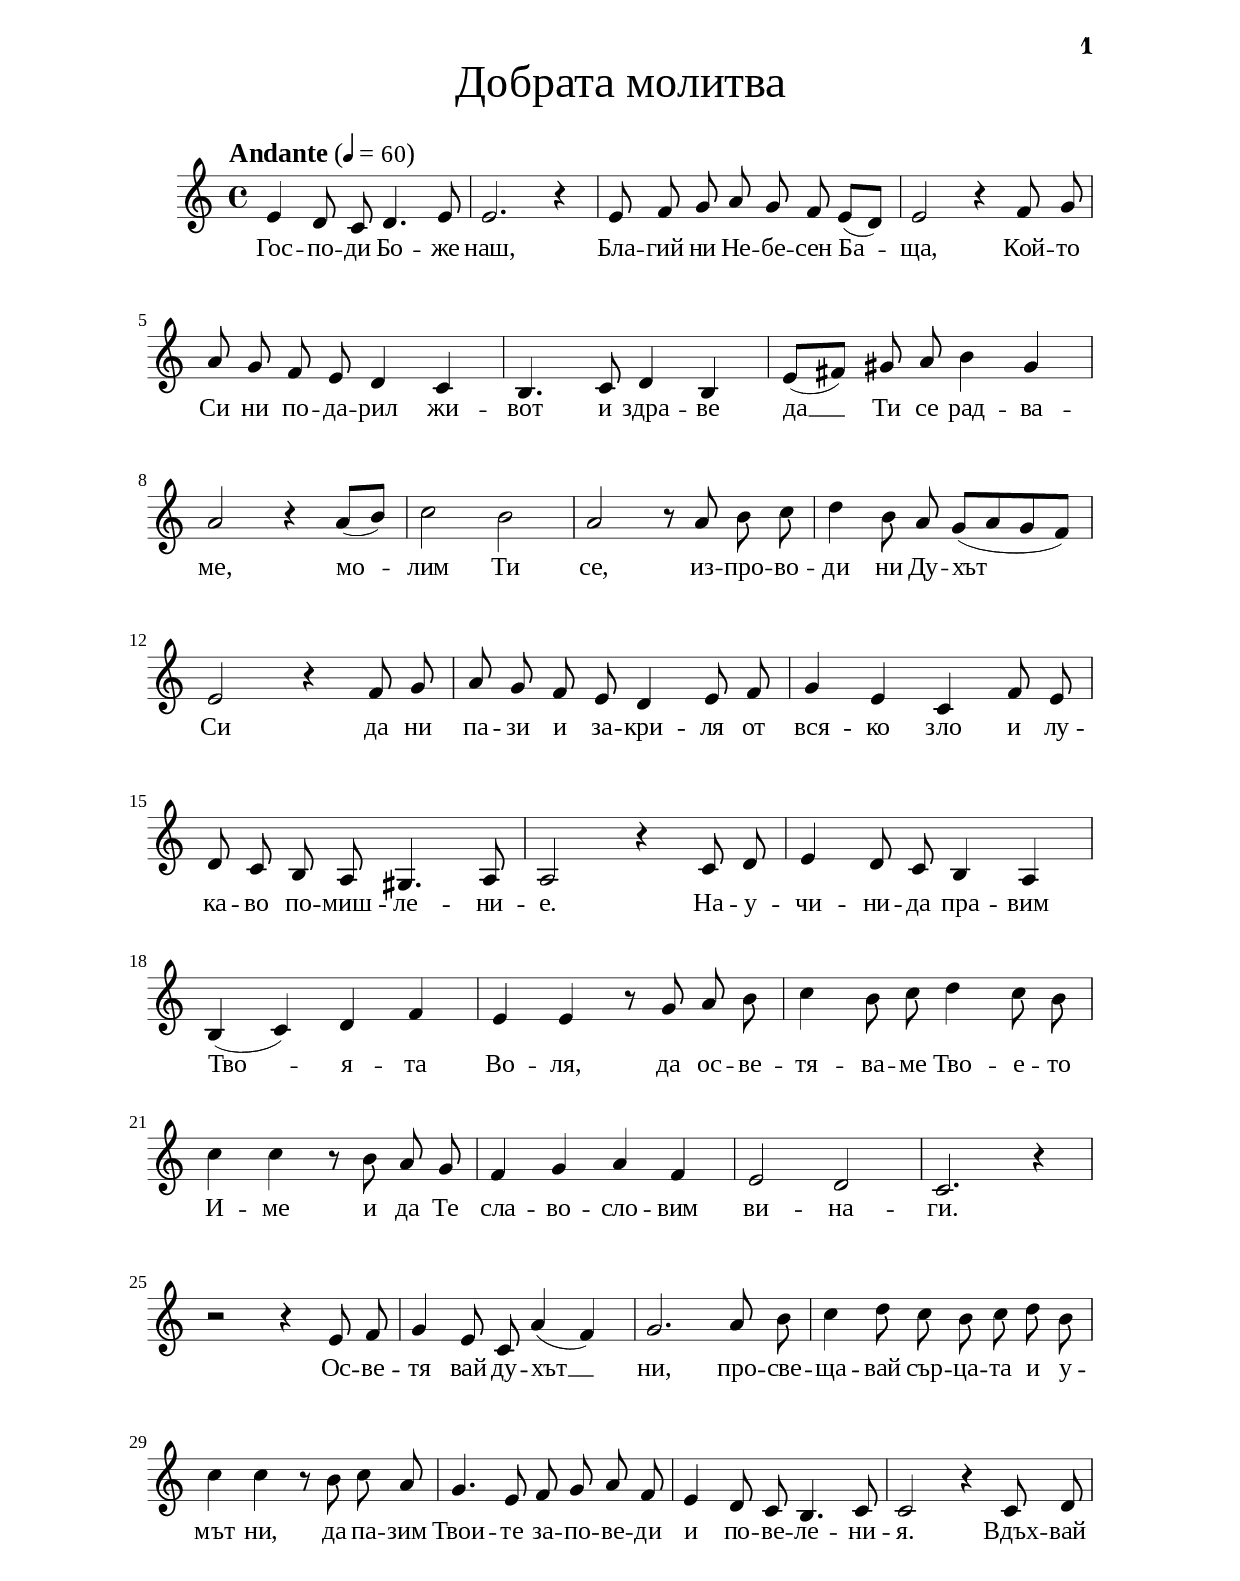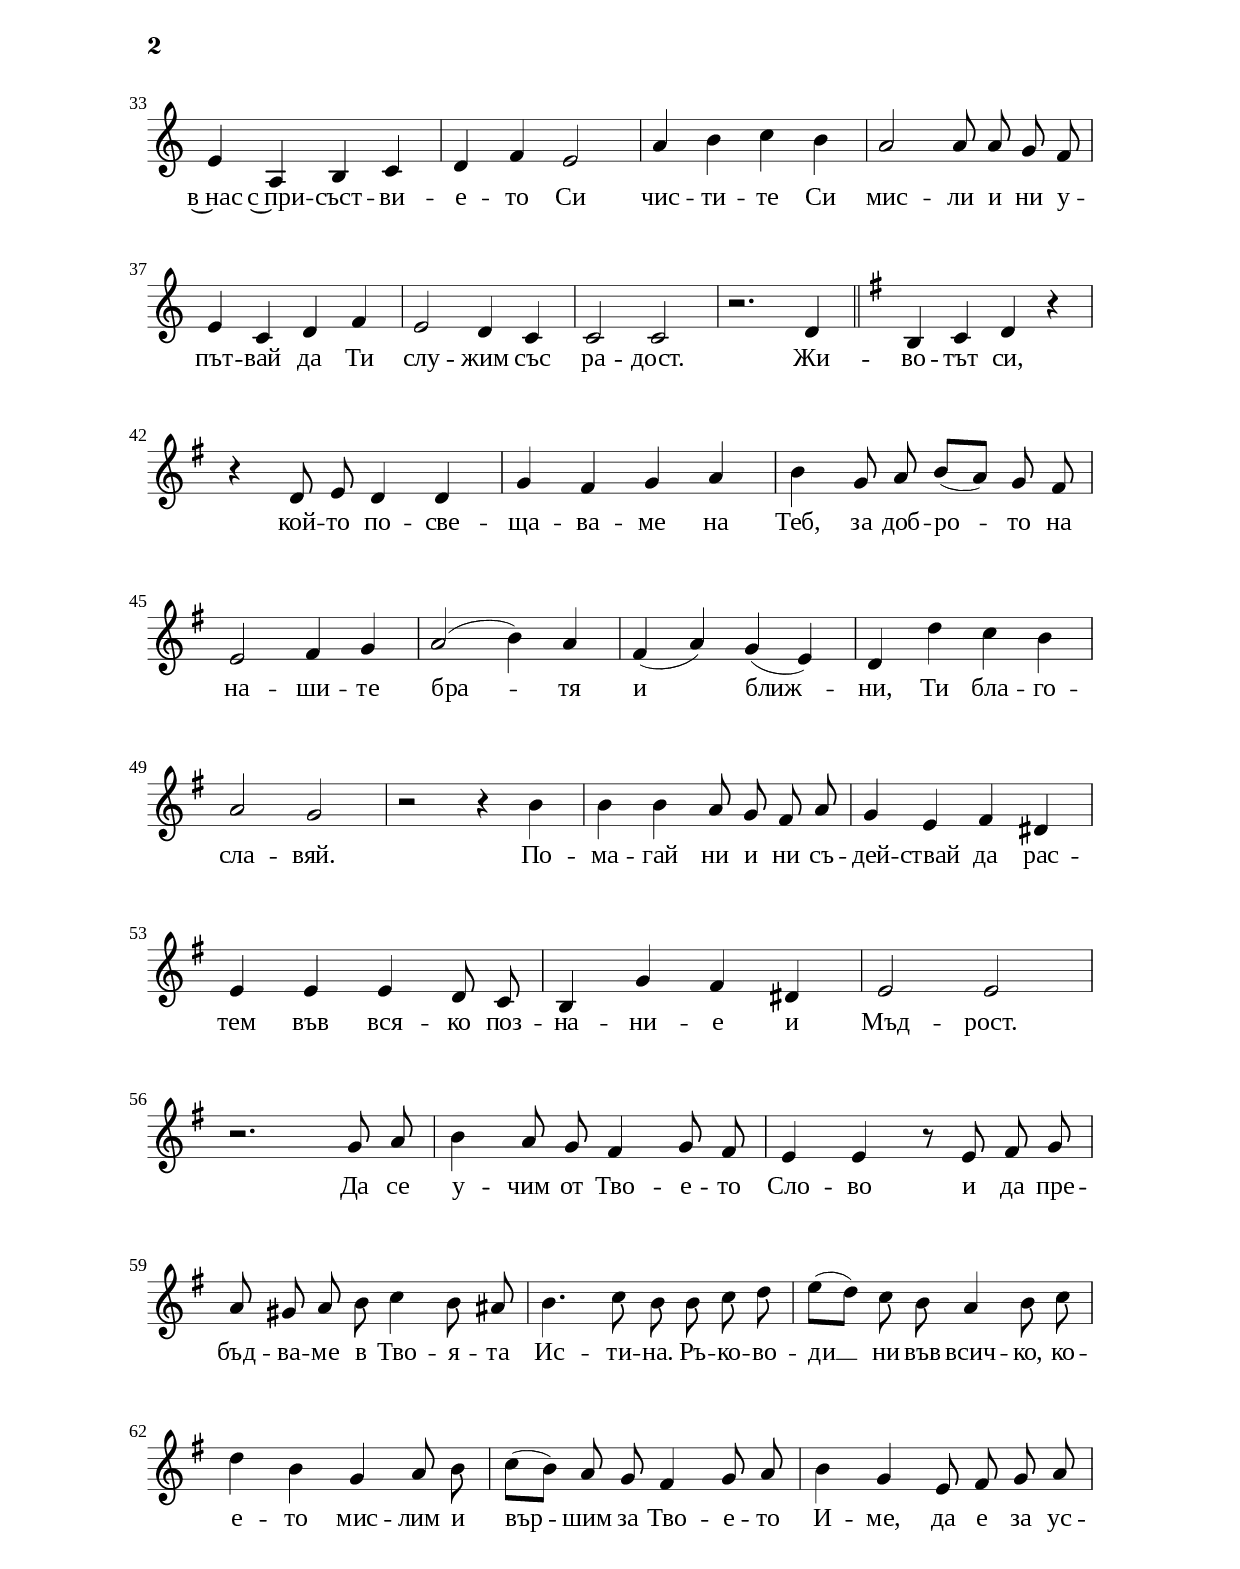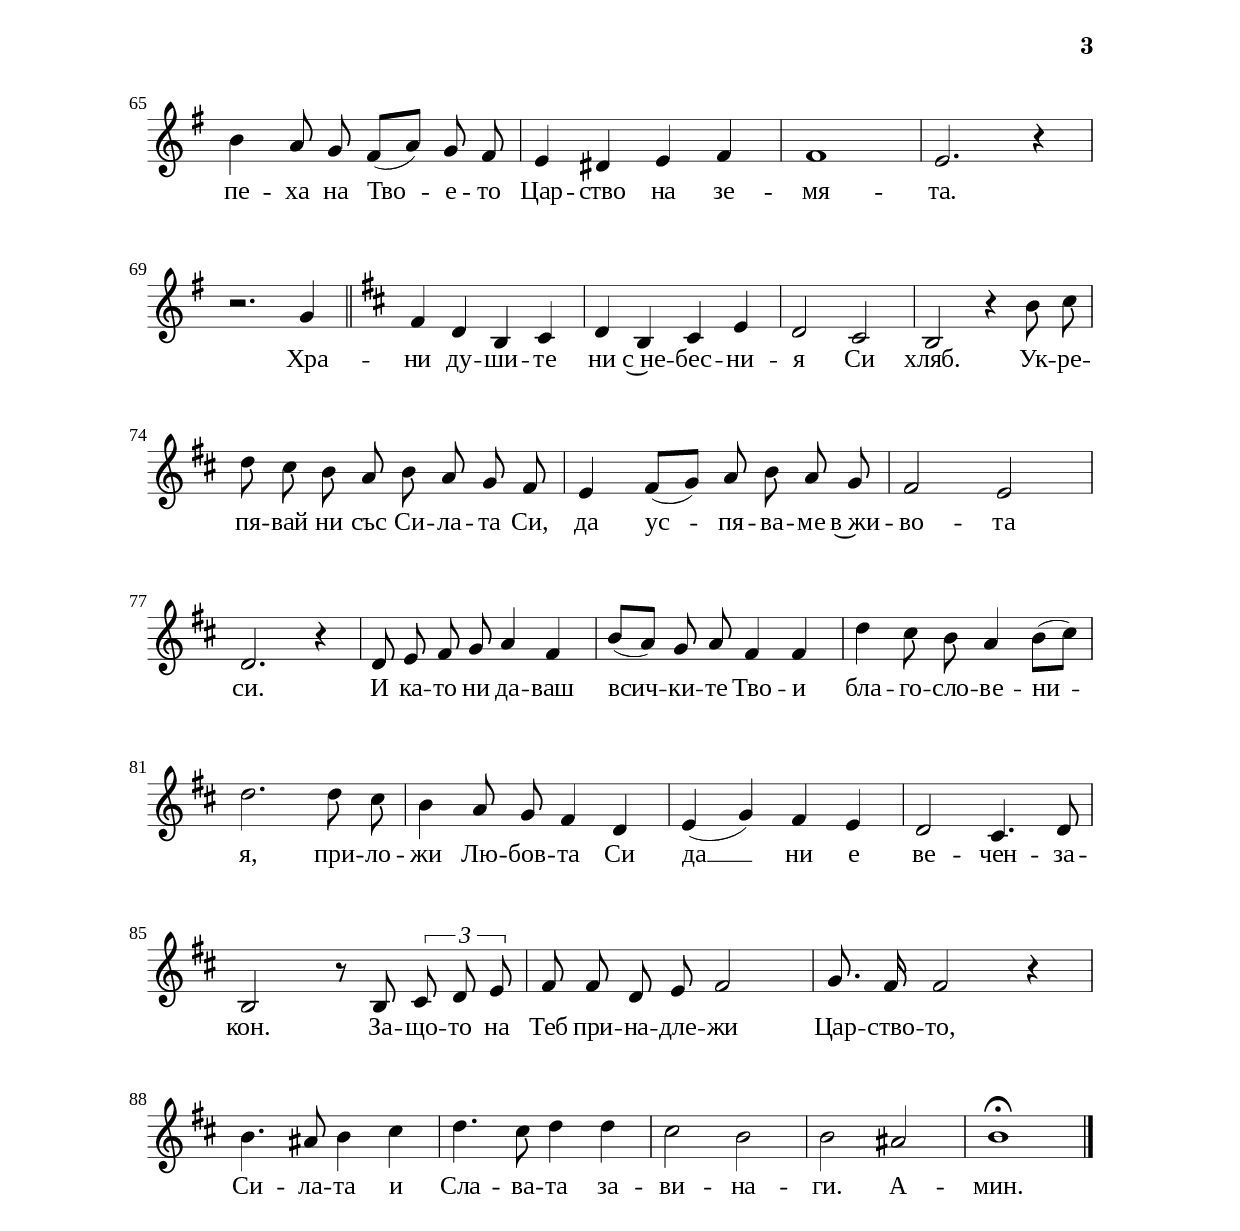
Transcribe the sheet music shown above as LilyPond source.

\version "2.24.4"

% include paper part and global functions
\include "include/globals.ily"

\bookpart {
  \label #'ref253
  \tocItem \markup "Добрата молитва "
  \include "include/bookpart-paper.ily"
  \score {
    \include "include/score-layout.ily"

    \new Voice  \absolute {
      \clef treble
      \key c \major
      \time 4/4
      \tempoFunc "Andante" 4 "60"
      \autoBeamOff
      e'4  d'8  c'8  d'4.
      e'8 | % 2
      e'2. r4 | % 3
      e'8  f'8  g'8  a'8  g'8
      f'8  e'8 ( [  d'8 ) ] | % 4
      e'2 r4  f'8  g'8 \break | % 5
      a'8  g'8  f'8  e'8  d'4
      c'4 | % 6
      b4.  c'8  d'4  b4 | % 7
      e'8 ( [  fis'8 ) ]  gis'8  a'8
      b'4  gis'4 | \break % 8
      a'2 r4  a'8 ( [  b'8 ) ] | % 9
      c''2  b'2 |
      a'2 r8  a'8  b'8  c''8 | % 11
      d''4  b'8  a'8  g'8 ( [  a'8
      g'8  f'8 ) ] | \break % 12
      e'2 r4  f'8  g'8 | % 13
      a'8  g'8  f'8  e'8  d'4
      e'8  f'8 | % 14
      g'4  e'4  c'4  f'8  e'8 | \break % 15
      d'8  c'8  b8  a8  gis4.
      a8 | % 16
      a2 r4  c'8  d'8 | % 17
      e'4  d'8  c'8  b4  a4 | \break % 18
      b4 (  c'4 )  d'4  f'4 | % 19
      e'4  e'4 r8  g'8  a'8  b'8 |

      c''4  b'8  c''8  d''4
      c''8  b'8 |  \break % 21
      c''4  c''4 r8  b'8  a'8
      g'8 | % 22
      f'4  g'4  a'4  f'4 | % 23
      e'2  d'2  | % 24
      c'2. r4 | \break % 25
      r2 r4  e'8  f'8 | % 26
      g'4  e'8  c'8  a'4 (  f'4 ) | % 27
      g'2.  a'8  b'8 | % 28
      c''4  d''8  c''8  b'8
      c''8  d''8  b'8 \break | % 29
      c''4  c''4 r8  b'8  c''8
      a'8 |
      g'4.  e'8  f'8  g'8  a'8
      f'8 | % 31
      e'4  d'8  c'8  b4.  c'8 | % 32
      c'2 r4  c'8  d'8 \break | % 33
      e'4  a4  b4  c'4 | % 34
      d'4  f'4  e'2 | % 35
      a'4  b'4  c''4  b'4 | % 36
      a'2  a'8  a'8  g'8  f'8 | \break % 37
      e'4  c'4  d'4  f'4  | % 38
      e'2  d'4  c'4 | % 39
      c'2  c'2 |
      r2.  d'4 \bar "||"
      \key g \major  b4  c'4  d'4 r4 |\break % 42
      r4  d'8  e'8  d'4  d'4 | % 43
      g'4  fis'4  g'4  a'4 | % 44
      b'4  g'8  a'8  b'8 ( [  a'8 )
      ]  g'8  fis'8 | \break % 45
      e'2  fis'4  g'4 |  % 46
      a'2 (  b'4 )  a'4 | % 47
      fis'4 (  a'4 )  g'4 (  e'4 ) | % 48
      d'4  d''4  c''4  b'4 | \break % 49
      a'2  g'2 |
      r2 r4  b'4 | % 51
      b'4  b'4  a'8  g'8  fis'8
      a'8 | % 52
      g'4  e'4  fis'4  dis'4 | \break % 53
      e'4  e'4  e'4  d'8  c'8  | % 54
      b4  g'4  fis'4  dis'4 | % 55
      e'2  e'2 | \break % 56
      r2.  g'8  a'8 | % 57
      b'4  a'8  g'8  fis'4  g'8
      fis'8 | % 58
      e'4  e'4 r8  e'8  fis'8  g'8
      \break | % 59
      a'8  gis'8  a'8  b'8  c''4
      b'8  ais'8 |
      b'4.  c''8  b'8  b'8
      c''8  d''8 | % 61
      e''8 ( [  d''8 ) ]  c''8  b'8
      a'4  b'8  c''8 | \break % 62
      d''4  b'4  g'4  a'8  b'8 | % 63
      c''8 ( [  b'8 ) ]  a'8  g'8
      fis'4  g'8  a'8 | % 64
      b'4  g'4  e'8  fis'8  g'8
      a'8 | \break % 65
      b'4  a'8  g'8  fis'8 ( [  a'8
      ) ]  g'8  fis'8 | % 66
      e'4  dis'4  e'4  fis'4 | % 67
      fis'1  | % 68
      e'2. r4 | \break % 69
      r2.  g'4 \bar "||"
      \key b \minor  fis'4  d'4  b4  cis'4 | % 71
      d'4  b4  cis'4  e'4 | % 72
      d'2  cis'2 | % 73
      b2 r4  b'8  cis''8 \break | % 74
      d''8  cis''8  b'8  a'8
      b'8  a'8  g'8  fis'8 | % 75
      e'4  fis'8 ( [  g'8 ) ]  a'8
      b'8  a'8  g'8 | % 76
      fis'2  e'2 \break | % 77
      d'2. r4  | % 78
      d'8  e'8  fis'8  g'8  a'4
      fis'4 | % 79
      b'8 ( [  a'8 ) ]  g'8  a'8  fis'4
      fis'4 |
      d''4  cis''8  b'8  a'4
      b'8 ( [  cis''8 ) ] | \break % 81
      d''2.  d''8  cis''8  | % 82
      b'4  a'8  g'8  fis'4  d'4 | % 83
      e'4 (  g'4 )  fis'4  e'4 | % 84
      d'2  cis'4.  d'8 |\break % 85
      b2 r8  b8 \times 2/3 {
        cis'8  d'8  e'8
      }
      | % 86
      fis'8  fis'8  d'8  e'8  fis'2
      | % 87
      g'8.  fis'16  fis'2 r4   \break | % 88
      b'4.  ais'8  b'4  cis''4 | % 89
      d''4.  cis''8  d''4  d''4 |

      cis''2  b'2 | % 91
      b'2  ais'2 | % 92
      b'1 \fermata \bar "|."
    }

    \addlyrics {
      Гос -- по -- ди Бо -- же наш,
      Бла -- гий ни Не -- бе -- сен Ба -- ща, Кой
      -- то Си ни по -- да -- рил жи -- вот и здра --
      ве да  __ Ти се рад -- ва -- ме, мо -- лим Ти се,
      из -- про -- во -- ди ни Ду --
      хът Си да ни па -- зи и за -- кри -- ля от вся --
      ко зло и лу -- ка -- во по -- миш -- ле -- ни
      -- е. На -- у -- чи -- ни -- да пра -- вим Тво
      -- я -- та Во -- ля, да ос -- ве -- тя -- ва
      -- ме Тво -- е -- то И -- ме и да Те сла --
      во -- сло -- вим ви -- на -- ги. Ос -- ве -- тя
      вай ду -- хът __ ни, про -- све -- ща -- вай
      сър  -- ца -- та и у -- мът ни, да па -- зим
      Твои -- те за -- по -- ве -- ди и по -- ве
      -- ле -- ни -- я. Вдъх -- вай в~нас с~при -- съст --
      ви -- е -- то Си чис -- ти -- те Си мис -- ли
      и ни у -- път -- вай да Ти слу -- жим със ра
      -- дост. Жи -- во -- тът си, кой -- то по -- све
      -- ща -- ва -- ме на Теб, за доб -- ро -- то
      на на -- ши -- те бра -- тя и  ближ
      -- ни, Ти бла -- го -- сла -- вяй. По -- ма --
      гай ни и ни съ -- дей -- ствай да рас -- тем
      във вся -- ко поз -- на -- ни -- е и Мъд --
      рост. Да се у -- чим от Тво -- е -- то Сло --
      во и да пре -- бъд -- ва -- ме в Тво -- я --
      та Ис -- ти -- на. Ръ -- ко -- во -- ди __  ни
      във всич -- ко, ко -- е -- то мис -- лим и вър
      -- шим за Тво -- е -- то И -- ме, да е за
      ус -- пе -- ха на Тво -- е -- то Цар -- ство
      на зе -- мя -- та. Хра -- ни ду -- ши -- те ни
      с~не -- бес -- ни -- я Си хляб. Ук -- ре -- пя --
      вай ни със Си -- ла -- та Си, да ус -- пя
      -- ва -- ме в~жи -- во -- та си. И ка -- то ни
      да -- ваш всич -- ки -- те Тво -- и бла --
      го -- сло -- ве -- ни -- я, при -- ло -- жи
      Лю -- бов -- та Си да  __ ни е ве -- чен --
      за -- кон. За -- що -- то на Теб при -- на --
      дле -- жи Цар -- ство -- то, Си -- ла -- та и Сла
      -- ва -- та за -- ви -- на -- ги. А -- мин.}

      \header {
        title = \titleFunc #'ref_desc_20 "Добрата молитва" "Dobrata molitva"
      }

      \midi{}

    } % score




  } % bookpart

  % Più mosso
  %
